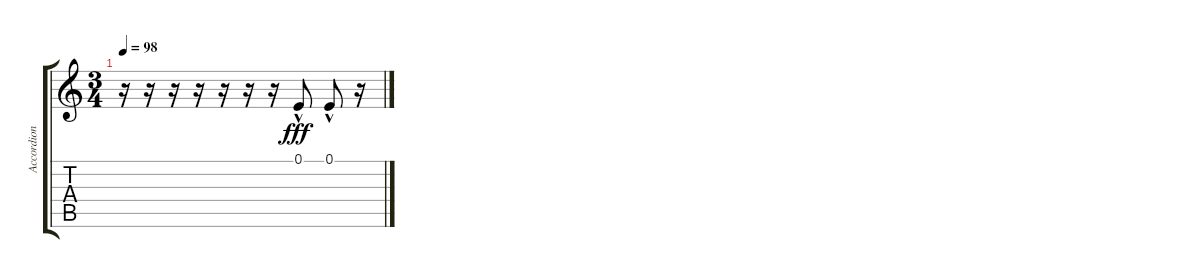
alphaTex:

\track ("Accordion or Bagpipe" "Accordion ") {instrument accordion}
\staff {score tabs}
\tuning (E4 B3 G3 D3 A2 E2) {hide}
\ts (3 4)
\tempo 98
\clef g2
\ks c
r.16{dy f} r.16 r.16 r.16 r.16 r.16 r.16 0.1{hac}.8{dy fff} 0.1{hac}.8 r.16
